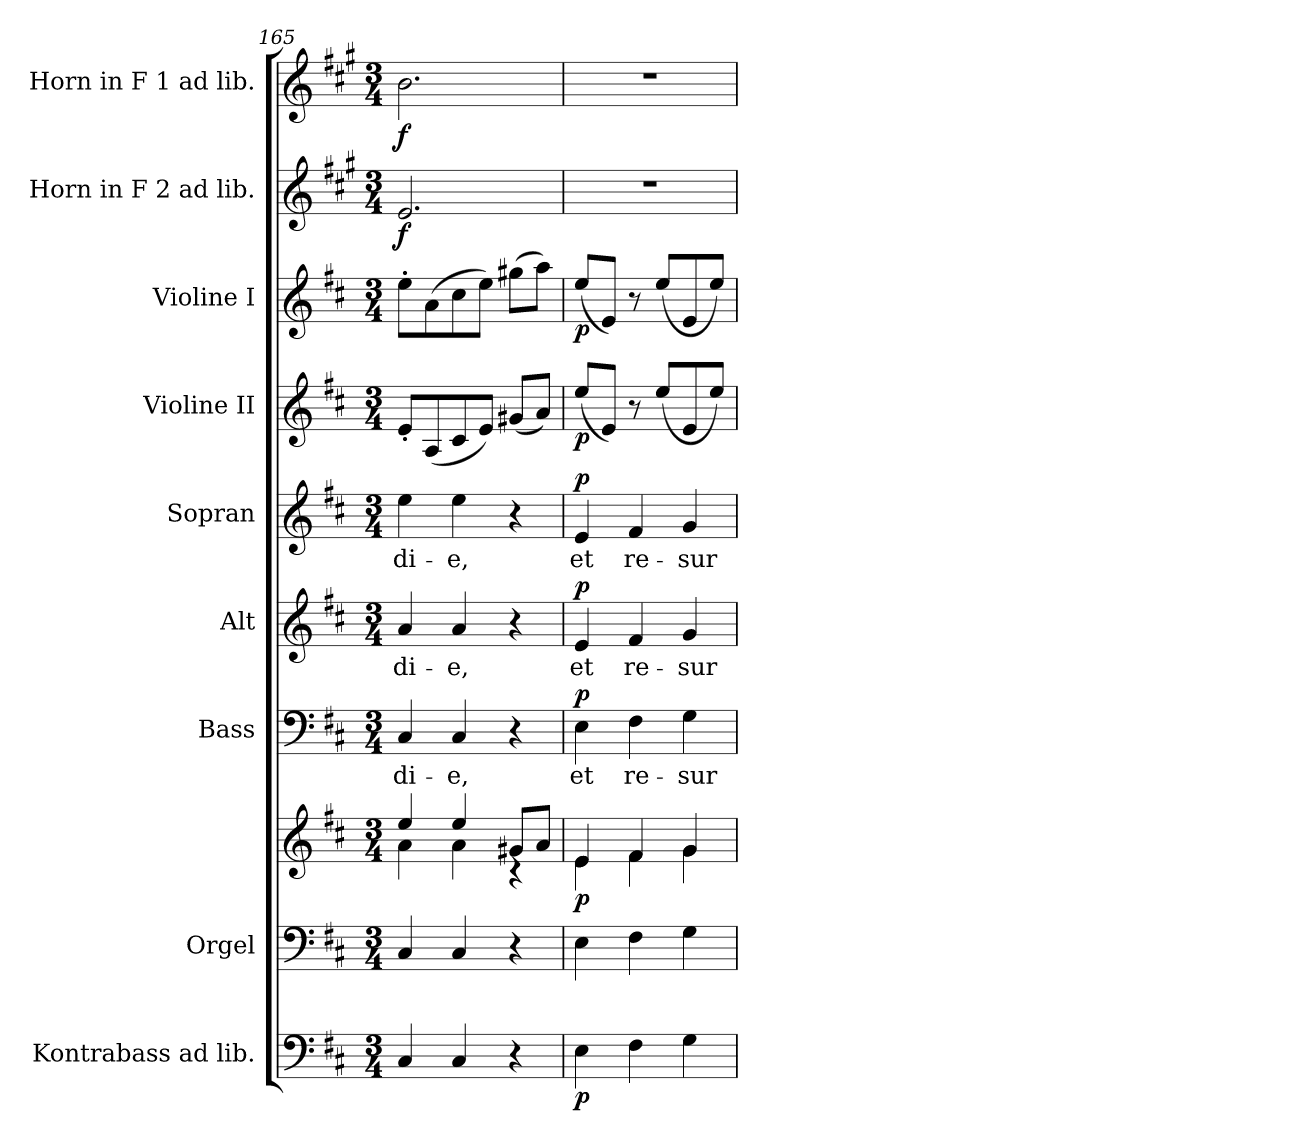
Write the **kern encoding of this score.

**kern	**dynam	**kern	**kern	**dynam	**kern	**text	**dynam	**kern	**text	**dynam	**kern	**text	**dynam	**kern	**dynam	**kern	**dynam	**kern	**dynam	**kern	**dynam
*part9	*part9	*part8	*part8	*part8	*part7	*part7	*part7	*part6	*part6	*part6	*part5	*part5	*part5	*part4	*part4	*part3	*part3	*part2	*part2	*part1	*part1
*staff10	*staff10	*staff9	*staff8	*staff8/9	*staff7	*staff7	*staff7	*staff6	*staff6	*staff6	*staff5	*staff5	*staff5	*staff4	*staff4	*staff3	*staff3	*staff2	*staff2	*staff1	*staff1
*I"Kontrabass ad lib.	*	*I"Orgel	*	*	*I"Bass	*	*	*I"Alt	*	*	*I"Sopran	*	*	*I"Violine II	*	*I"Violine I	*	*I"Horn in F 2 ad lib.	*	*I"Horn in F 1 ad lib.	*
*I'Kb.	*	*I'Org.	*	*	*I'B.	*	*	*I'A.	*	*	*I'S.	*	*	*I'Vl. II	*	*I'Vl. I	*	*	*	*	*
*clefF4	*	*clefF4	*clefG2	*	*clefF4	*	*	*clefG2	*	*	*clefG2	*	*	*clefG2	*	*clefG2	*	*clefG2	*	*clefG2	*
*ITrd7c12	*	*	*	*	*	*	*	*	*	*	*	*	*	*	*	*	*	*ITrd4c7	*	*ITrd4c7	*
*k[f#c#]	*	*k[f#c#]	*k[f#c#]	*	*k[f#c#]	*	*	*k[f#c#]	*	*	*k[f#c#]	*	*	*k[f#c#]	*	*k[f#c#]	*	*k[f#c#]	*	*k[f#c#]	*
*D:	*	*D:	*D:	*	*D:	*	*	*D:	*	*	*D:	*	*	*D:	*	*D:	*	*D:	*	*D:	*
*M3/4	*	*M3/4	*M3/4	*	*M3/4	*	*	*M3/4	*	*	*M3/4	*	*	*M3/4	*	*M3/4	*	*M3/4	*	*M3/4	*
=165	=165	=165	=165	=165	=165	=165	=165	=165	=165	=165	=165	=165	=165	=165	=165	=165	=165	=165	=165	=165	=165
*	*	*	*^	*	*	*	*	*	*	*	*	*	*	*	*	*	*	*	*	*	*
!	!	!	!	!	!	!	!LO:LY:b	!	!	!LO:LY:b	!	!	!LO:LY:b	!	!	!	!	!	!	!LO:DY:b	!	!LO:DY:b
4CC#/	.	4C#/	4ee/	4a\	.	4C#/	di-	.	4a/	di-	.	4ee\	di-	.	8e'</L	.	8ee'>\L	.	2.A/	f	2.e\	f
.	.	.	.	.	.	.	.	.	.	.	.	.	.	.	(<8A/	.	(>8a\	.	.	.	.	.
!	!	!	!	!	!	!	!LO:LY:b	!	!	!LO:LY:b	!	!	!LO:LY:b	!	!	!	!	!	!	!	!	!
4CC#/	.	4C#/	4ee/	4a\	.	4C#/	-e,	.	4a/	-e,	.	4ee\	-e,	.	8c#/	.	8cc#\	.	.	.	.	.
.	.	.	.	.	.	.	.	.	.	.	.	.	.	.	8e/J)	.	8ee\J)	.	.	.	.	.
4r	.	4r	8g#X/L	4rB	.	4r	.	.	4r	.	.	4r	.	.	(<8g#X/L	.	(>8gg#X\L	.	.	.	.	.
.	.	.	8a/J	.	.	.	.	.	.	.	.	.	.	.	8a/J)	.	8aa\J)	.	.	.	.	.
=166	=166	=166	=166	=166	=166	=166	=166	=166	=166	=166	=166	=166	=166	=166	=166	=166	=166	=166	=166	=166	=166	=166
!	!LO:DY:b	!	!	!	!LO:DY:b	!	!LO:LY:b	!LO:DY:a	!	!LO:LY:b	!LO:DY:a	!	!LO:LY:b	!LO:DY:a	!	!LO:DY:b	!	!LO:DY:b	!	!	!	!
4EE\	p	4E\	4e/	4e\	p	4E\	et	p	4e/	et	p	4e/	et	p	(<8ee/L	p	(<8ee/L	p	2.r	.	2.r	.
.	.	.	.	.	.	.	.	.	.	.	.	.	.	.	8e/J)	.	8e/J)	.	.	.	.	.
!	!	!	!	!	!	!	!LO:LY:b	!	!	!LO:LY:b	!	!	!LO:LY:b	!	!	!	!	!	!	!	!	!
4FF#\	.	4F#\	4f#/	4f#\	.	4F#\	re-	.	4f#/	re-	.	4f#/	re-	.	8r	.	8r	.	.	.	.	.
.	.	.	.	.	.	.	.	.	.	.	.	.	.	.	(<8ee/L	.	(<8ee/L	.	.	.	.	.
!	!	!	!	!	!	!	!LO:LY:b	!	!	!LO:LY:b	!	!	!LO:LY:b	!	!	!	!	!	!	!	!	!
4GG\	.	4G\	4g/	4g\	.	4G\	-sur-	.	4g/	-sur-	.	4g/	-sur-	.	8e/	.	8e/	.	.	.	.	.
.	.	.	.	.	.	.	.	.	.	.	.	.	.	.	8ee/J)	.	8ee/J)	.	.	.	.	.
*	*	*	*v	*v	*	*	*	*	*	*	*	*	*	*	*	*	*	*	*	*	*	*
=	=	=	=	=	=	=	=	=	=	=	=	=	=	=	=	=	=	=	=	=	=
*-	*-	*-	*-	*-	*-	*-	*-	*-	*-	*-	*-	*-	*-	*-	*-	*-	*-	*-	*-	*-	*-
